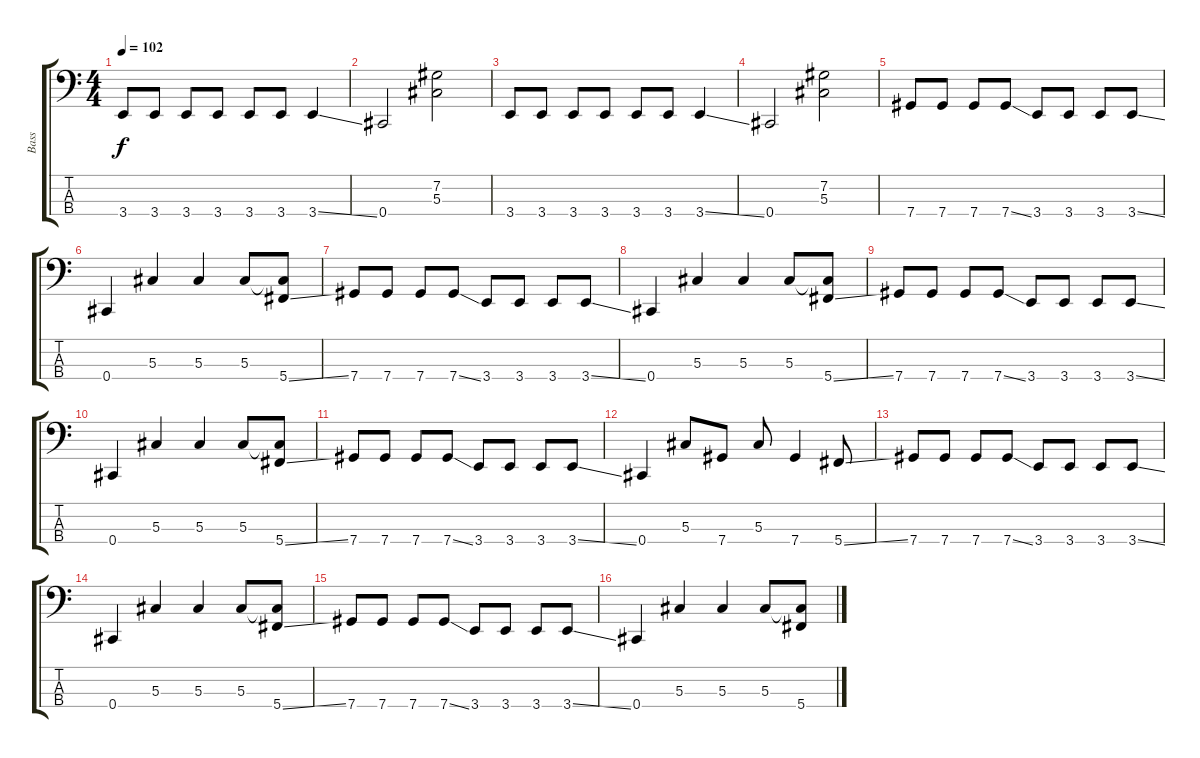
\track ("Bass" "Bass") {instrument electricbasspick}
\staff {score tabs}
\tuning (Gb2 Db2 Ab1 Db1) {hide}
\ts (4 4)
\tempo 102
\clef f4
\ks c
3.4.8{dy f} 3.4.8 3.4.8 3.4.8 3.4.8 3.4.8 3.4{ss}.4 |
0.4.2 (7.2 5.3).2 |
3.4.8 3.4.8 3.4.8 3.4.8 3.4.8 3.4.8 3.4{ss}.4 |
0.4.2 (7.2 5.3).2 |
7.4.8 7.4.8 7.4.8 7.4{ss}.8 3.4.8 3.4.8 3.4.8 3.4{ss}.8 |
0.4.4 5.3.4 5.3.4 5.3.8 (5.3{t} 5.4{ss}).8 |
7.4.8 7.4.8 7.4.8 7.4{ss}.8 3.4.8 3.4.8 3.4.8 3.4{ss}.8 |
0.4.4 5.3.4 5.3.4 5.3.8 (5.3{t} 5.4{ss}).8 |
7.4.8 7.4.8 7.4.8 7.4{ss}.8 3.4.8 3.4.8 3.4.8 3.4{ss}.8 |
0.4.4 5.3.4 5.3.4 5.3.8 (5.3{t} 5.4{ss}).8 |
7.4.8 7.4.8 7.4.8 7.4{ss}.8 3.4.8 3.4.8 3.4.8 3.4{ss}.8 |
0.4.4 5.3.8 7.4.8 5.3.8 7.4.4 5.4{ss}.8 |
7.4.8 7.4.8 7.4.8 7.4{ss}.8 3.4.8 3.4.8 3.4.8 3.4{ss}.8 |
0.4.4 5.3.4 5.3.4 5.3.8 (5.3{t} 5.4{ss}).8 |
7.4.8 7.4.8 7.4.8 7.4{ss}.8 3.4.8 3.4.8 3.4.8 3.4{ss}.8 |
0.4.4 5.3.4 5.3.4 5.3.8 (5.3{t} 5.4{ss}).8
